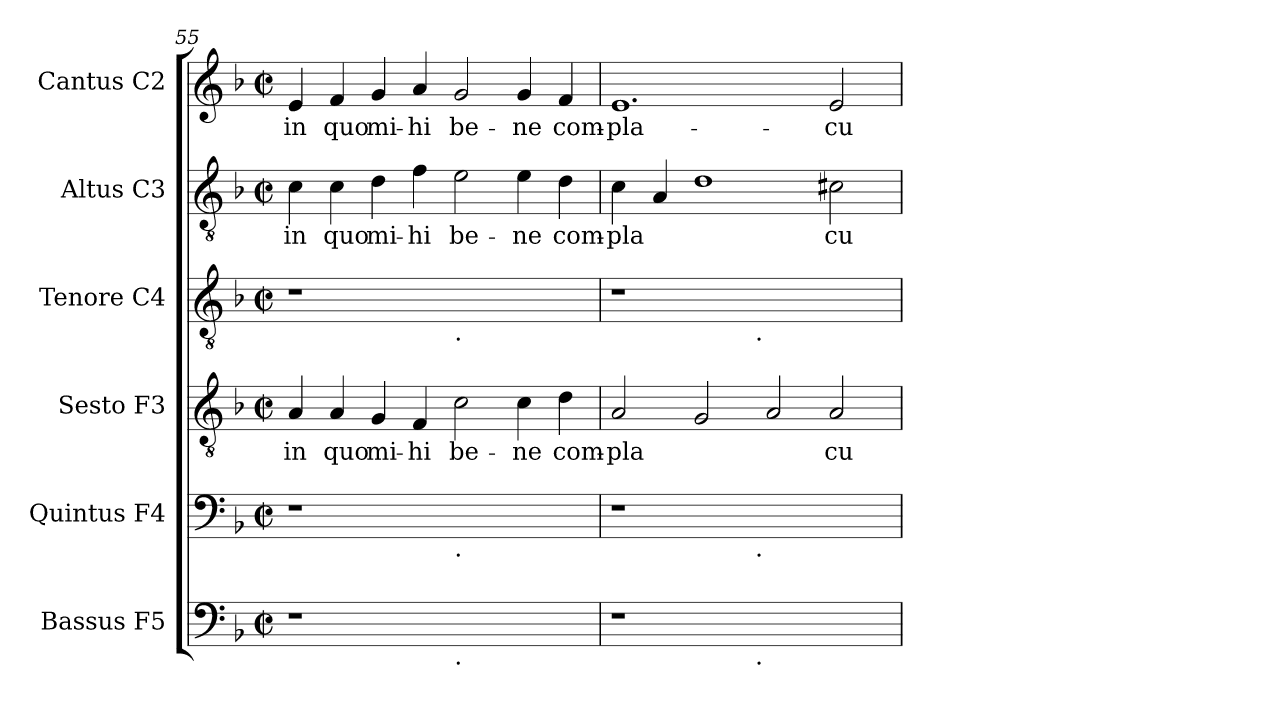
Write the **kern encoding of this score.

**kern	**kern	**kern	**text	**kern	**kern	**text	**kern	**text
*part6	*part5	*part4	*part4	*part3	*part2	*part2	*part1	*part1
*staff6	*staff5	*staff4	*staff4	*staff3	*staff2	*staff2	*staff1	*staff1
*I"Bassus  F5	*I"Quintus  F4	*I"Sesto  F3	*	*I"Tenore  C4	*I"Altus  C3	*	*I"Cantus  C2	*
!!LO:PB:g=z
*clefF4	*clefF4	*clefGv2	*	*clefGv2	*clefGv2	*	*clefG2	*
*k[b-]	*k[b-]	*k[b-]	*	*k[b-]	*k[b-]	*	*k[b-]	*
*F:	*F:	*F:	*	*F:	*F:	*	*F:	*
*M2/2	*M2/2	*M2/2	*	*M2/2	*M2/2	*	*M2/2	*
*met(c|)	*met(c|)	*met(c|)	*	*met(c|)	*met(c|)	*	*met(c|)	*
=55	=55	=55	=55	=55	=55	=55	=55	=55
!	!	!	!LO:LY:b:cj	!	!	!LO:LY:b:cj	!	!LO:LY:b:cj
1r	1r	4A/	in	1r	4c\	in	4e/	in
!	!	!	!LO:LY:b:cj	!	!	!LO:LY:b:cj	!	!LO:LY:b:cj
.	.	4A/	quo	.	4c\	quo	4f/	quo
!	!	!	!LO:LY:b:cj	!	!	!LO:LY:b:cj	!	!LO:LY:b:cj
.	.	4G/	mi-	.	4d\	mi-	4g/	mi-
!	!	!	!LO:LY:b:cj	!	!	!LO:LY:b:cj	!	!LO:LY:b:cj
.	.	4F/	-hi	.	4f\	-hi	4a/	-hi
!	!	!	!	!LO:TX:b:t=.	!	!	!	!
!	!LO:TX:b:t=.	!	!	!	!	!	!	!
!LO:TX:b:t=.	!	!	!	!	!	!	!	!
!	!	!	!LO:LY:b:cj	!	!	!LO:LY:b:cj	!	!LO:LY:b:cj
1ryy	1ryy	2c\	be-	1ryy	2e\	be-	2g/	be-
!	!	!	!LO:LY:b:cj	!	!	!LO:LY:b:cj	!	!LO:LY:b:cj
.	.	4c\	-ne	.	4e\	-ne	4g/	-ne
!	!	!	!LO:LY:b:cj	!	!	!LO:LY:b:cj	!	!LO:LY:b:cj
.	.	4d\	com-	.	4d\	com-	4f/	com-
=56	=56	=56	=56	=56	=56	=56	=56	=56
!	!	!	!LO:LY:b:cj	!	!	!LO:LY:b:cj	!	!LO:LY:b:cj
*^	*^	*	*	*^	*	*	*	*
1r	2ryy	1r	2ryy	2A/	-pla-	1r	2ryy	4c\	-pla-	1.e	-pla-
!	!	!	!	!	!	!	!	!	!LO:LY:b:cj	!	!
.	.	.	.	.	.	.	.	4A/	--	.	.
!	!	!	!	!	!LO:LY:b:cj	!	!	!	!LO:LY:b:cj	!	!
.	4...ryy	.	4...ryy	2G/	--	.	4...ryy	1d	--	.	.
!	!	!	!	!	!	!	!LO:TX:b:t=.	!	!	!	!
!	!	!	!LO:TX:b:t=.	!	!	!	!	!	!	!	!
!	!LO:TX:b:t=.	!	!	!	!	!	!	!	!	!	!
.	1ryy	.	1ryy	.	.	.	1ryy	.	.	.	.
!	!	!	!	!	!LO:LY:b:cj	!	!	!	!	!	!
1ryy	.	1ryy	.	2A/	--	1ryy	.	.	.	.	.
!	!	!	!	!	!LO:LY:b:cj	!	!	!	!LO:LY:b:cj	!	!LO:LY:b:cj
.	.	.	.	2A/	-cu-	.	.	2c#X\	-cu-	2e/	-cu-
.	32ryy	.	32ryy	.	.	.	32ryy	.	.	.	.
*v	*v	*	*	*	*	*v	*v	*	*	*	*
*	*v	*v	*	*	*	*	*	*	*
=	=	=	=	=	=	=	=	=
*-	*-	*-	*-	*-	*-	*-	*-	*-
